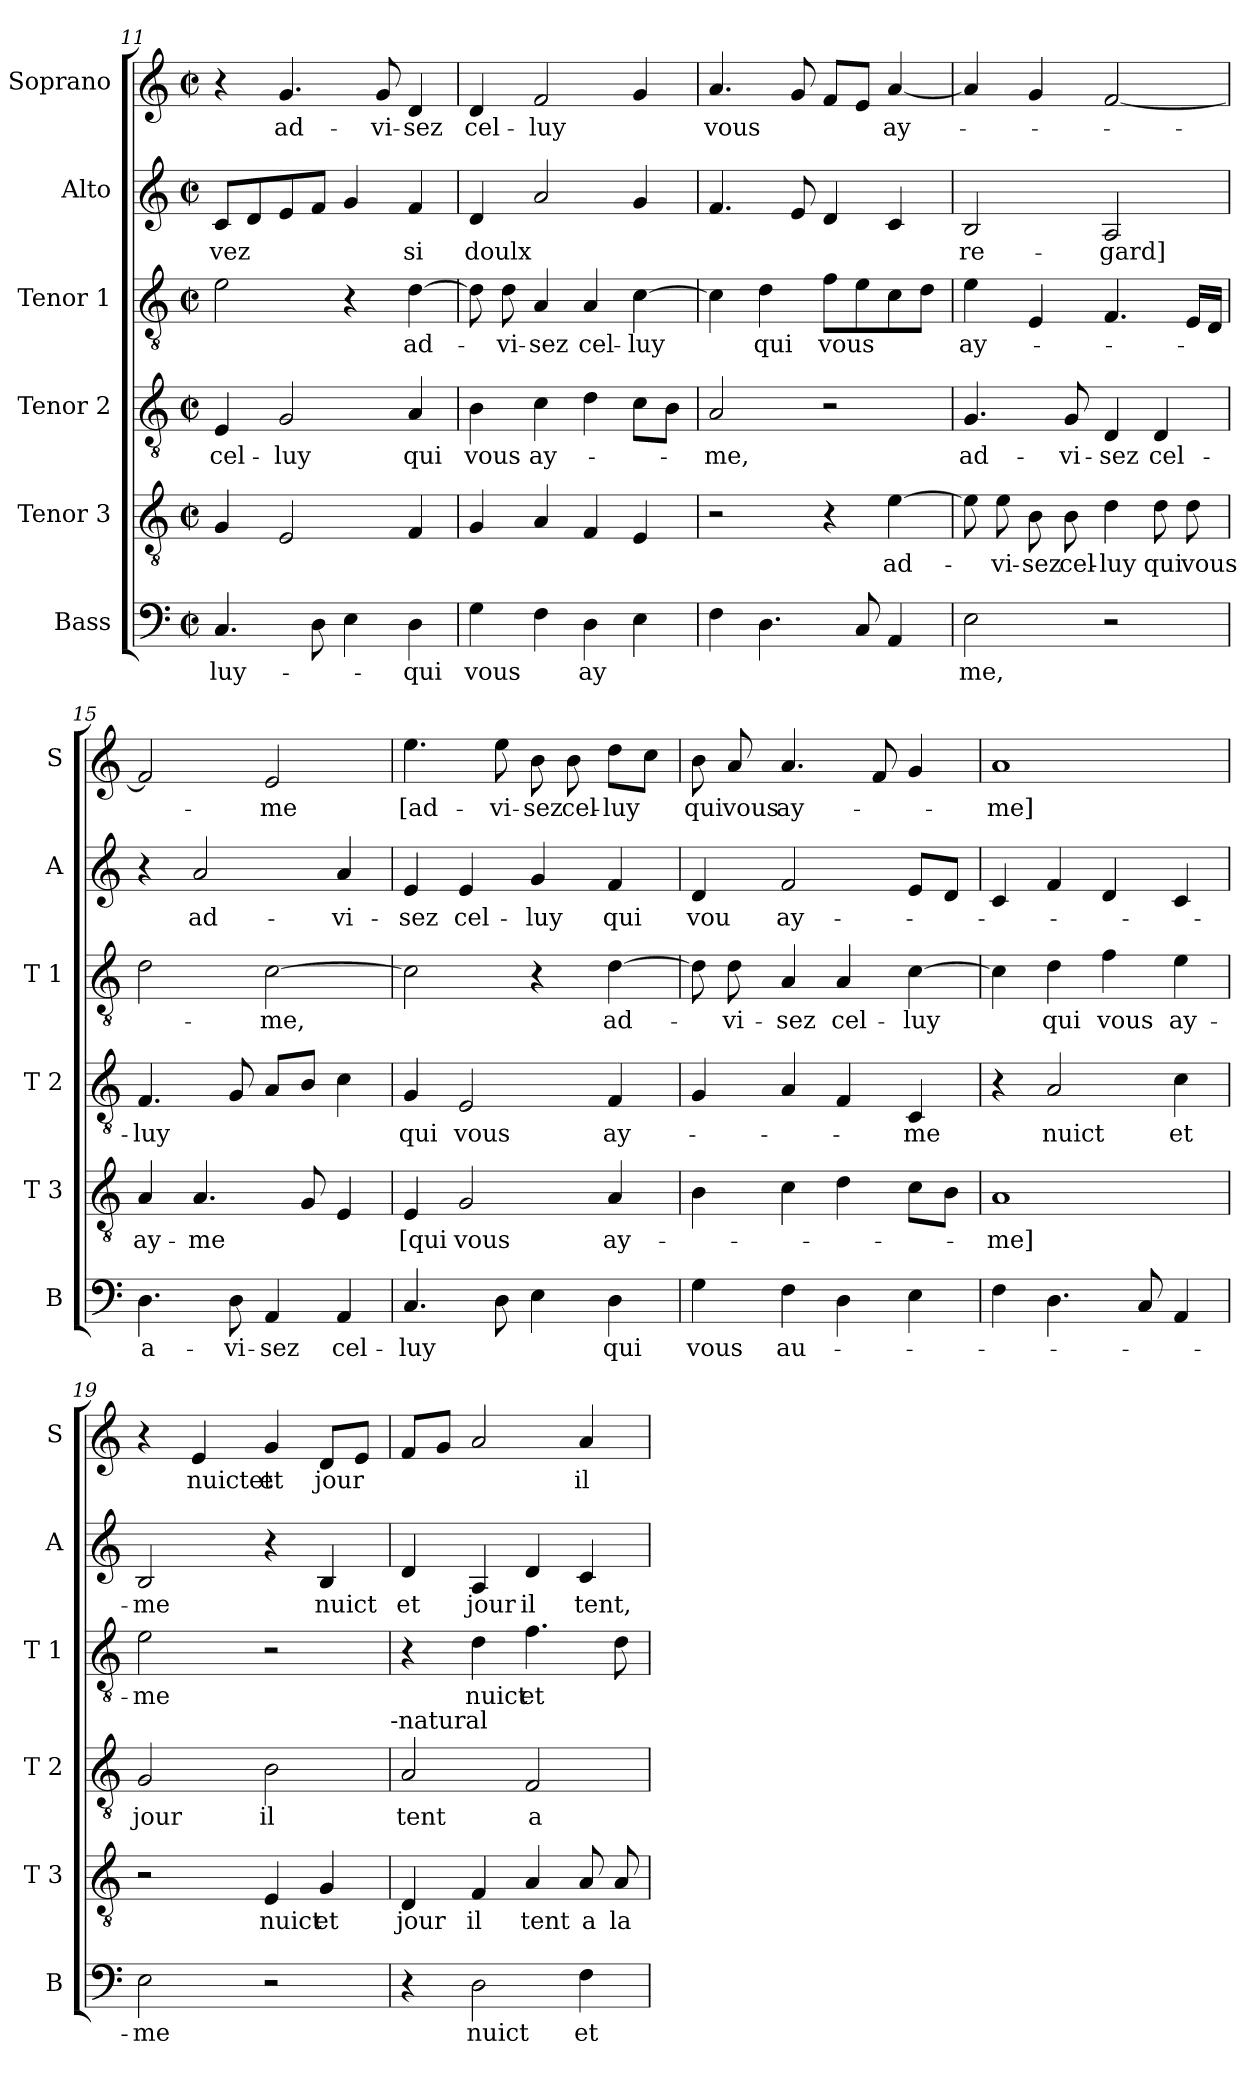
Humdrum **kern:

**kern	**text	**kern	**text	**kern	**text	**kern	**text	**kern	**text	**kern	**text
*part6	*part6	*part5	*part5	*part4	*part4	*part3	*part3	*part2	*part2	*part1	*part1
*staff6	*staff6	*staff5	*staff5	*staff4	*staff4	*staff3	*staff3	*staff2	*staff2	*staff1	*staff1
*I"Bass	*	*I"Tenor 3	*	*I"Tenor 2	*	*I"Tenor 1	*	*I"Alto	*	*I"Soprano	*
*I'B	*	*I'T 3	*	*I'T 2	*	*I'T 1	*	*I'A	*	*I'S	*
*clefF4	*	*clefGv2	*	*clefGv2	*	*clefGv2	*	*clefG2	*	*clefG2	*
*k[]	*	*k[]	*	*k[]	*	*k[]	*	*k[]	*	*k[]	*
*C:	*	*C:	*	*C:	*	*C:	*	*C:	*	*C:	*
*M2/2	*	*M2/2	*	*M2/2	*	*M2/2	*	*M2/2	*	*M2/2	*
*met(c|)	*	*met(c|)	*	*met(c|)	*	*met(c|)	*	*met(c|)	*	*met(c|)	*
=11	=11	=11	=11	=11	=11	=11	=11	=11	=11	=11	=11
4.C/	-luy-	4G/	.	4E/	cel-	2e\	.	8c/L	-vez	4r	.
.	.	.	.	.	.	.	.	8d/	.	.	.
.	.	2E/	.	2G/	-luy	.	.	8e/	.	4.g/	ad-
8D\	.	.	.	.	.	.	.	8f/J	.	.	.
4E\	.	.	.	.	.	4r	.	4g/	.	.	.
.	.	.	.	.	.	.	.	.	.	8g/	-vi-
4D\	-qui	4F/	.	4A/	qui	[4d\	ad-	4f/	si	4d/	-sez
=12	=12	=12	=12	=12	=12	=12	=12	=12	=12	=12	=12
4G\	vous	4G/	.	4B\	vous	8d\]	.	4d/	doulx	4d/	cel-
.	.	.	.	.	.	8d\	-vi-	.	.	.	.
4F\	.	4A/	.	4c\	ay-	4A/	-sez	2a/	.	2f/	-luy
4D\	ay	4F/	.	4d\	.	4A/	cel-	.	.	.	.
4E\	.	4E/	.	8c\L	.	[4c\	-luy	4g/	.	4g/	.
.	.	.	.	8B\J	.	.	.	.	.	.	.
=13	=13	=13	=13	=13	=13	=13	=13	=13	=13	=13	=13
4F\	.	2r	.	2A/	-me,	4c\]	.	4.f/	.	4.a/	vous
4.D\	.	.	.	.	.	4d\	qui	.	.	.	.
.	.	.	.	.	.	.	.	8e/	.	8g/	.
.	.	4r	.	2r	.	8f\L	vous	4d/	.	8f/L	.
8C/	.	.	.	.	.	8e\	.	.	.	8e/J	.
4AA/	.	[4e\	ad-	.	.	8c\	.	4c/	.	[4a/	ay-
.	.	.	.	.	.	8d\J	.	.	.	.	.
!!LO:LB:g=z
=14	=14	=14	=14	=14	=14	=14	=14	=14	=14	=14	=14
2E\	me,	8e\]	.	4.G/	ad-	4e\	ay-	2B/	re-	4a/]	.
.	.	8e\	-vi-	.	.	.	.	.	.	.	.
.	.	8B\	-sez	.	.	4E/	.	.	.	4g/	.
.	.	8B\	cel-	8G/	-vi-	.	.	.	.	.	.
2r	.	4d\	-luy	4D/	-sez	4.F/	.	2A/	-gard]	[2f/	.
.	.	8d\	qui	4D/	cel-	.	.	.	.	.	.
.	.	8d\	vous	.	.	16E/LL	.	.	.	.	.
.	.	.	.	.	.	16D/JJ	.	.	.	.	.
=15	=15	=15	=15	=15	=15	=15	=15	=15	=15	=15	=15
4.D\	a-	4A/	ay-	4.F/	-luy	2d\	.	4r	.	2f/]	.
.	.	4.A/	-me	.	.	.	.	2a/	ad-	.	.
8D\	-vi-	.	.	8G/	.	.	.	.	.	.	.
4AA/	-sez	.	.	8A/L	.	[2c\	-me,	.	.	2e/	-me
.	.	8G/	.	8B/J	.	.	.	.	.	.	.
4AA/	cel-	4E/	.	4c\	.	.	.	4a/	-vi-	.	.
=16	=16	=16	=16	=16	=16	=16	=16	=16	=16	=16	=16
4.C/	-luy	4E/	[qui	4G/	qui	2c\]	.	4e/	-sez	4.ee\	[ad-
.	.	2G/	vous	2E/	vous	.	.	4e/	cel-	.	.
8D\	.	.	.	.	.	.	.	.	.	8ee\	-vi-
4E\	.	.	.	.	.	4r	.	4g/	-luy	8b\	-sez
.	.	.	.	.	.	.	.	.	.	8b\	cel-
4D\	qui	4A/	ay-	4F/	ay-	[4d\	ad-	4f/	qui	8dd\L	-luy
.	.	.	.	.	.	.	.	.	.	8cc\J	.
=17	=17	=17	=17	=17	=17	=17	=17	=17	=17	=17	=17
4G\	vous	4B\	.	4G/	.	8d\]	.	4d/	vou	8b\	qui
.	.	.	.	.	.	8d\	-vi-	.	.	8a/	vous
4F\	au-	4c\	.	4A/	.	4A/	-sez	2f/	ay-	4.a/	ay-
4D\	.	4d\	.	4F/	.	4A/	cel-	.	.	.	.
.	.	.	.	.	.	.	.	.	.	8f/	.
4E\	.	8c\L	.	4C/	-me	[4c\	-luy	8e/L	.	4g/	.
.	.	8B\J	.	.	.	.	.	8d/J	.	.	.
=18	=18	=18	=18	=18	=18	=18	=18	=18	=18	=18	=18
4F\	.	1A	-me]	4r	.	4c\]	.	4c/	.	1a	-me]
4.D\	.	.	.	2A/	nuict	4d\	qui	4f/	.	.	.
.	.	.	.	.	.	4f\	vous	4d/	.	.	.
8C/	.	.	.	.	.	.	.	.	.	.	.
4AA/	.	.	.	4c\	et	4e\	ay-	4c/	.	.	.
!!LO:PB:g=z
=19	=19	=19	=19	=19	=19	=19	=19	=19	=19	=19	=19
2E\	-me	2r	.	2G/	jour	2e\	-me	2B/	-me	4r	.
.	.	.	.	.	.	.	.	.	.	4e/	nuictet
2r	.	4E/	nuict	2B\	il	2r	.	4r	.	4g/	et
.	.	4G/	et	.	.	.	.	4B/	nuict	8d/L	jour
.	.	.	.	.	.	.	.	.	.	8e/J	.
!	!	!	!	!LO:TX:a:t=-natural	!	!	!	!	!	!	!
=20	=20	=20	=20	=20	=20	=20	=20	=20	=20	=20	=20
4r	.	4D/	jour	2A/	tent	4r	.	4d/	et	8f/L	.
.	.	.	.	.	.	.	.	.	.	8g/J	.
2D\	nuict	4F/	il	.	.	4d\	nuict	4A/	jour	2a/	.
.	.	4A/	tent	2F/	a	4.f\	et	4d/	il	.	.
4F\	et	8A/	a	.	.	.	.	4c/	tent,	4a/	il
.	.	8A/	la	.	.	8d\	.	.	.	.	.
=	=	=	=	=	=	=	=	=	=	=	=
*-	*-	*-	*-	*-	*-	*-	*-	*-	*-	*-	*-
